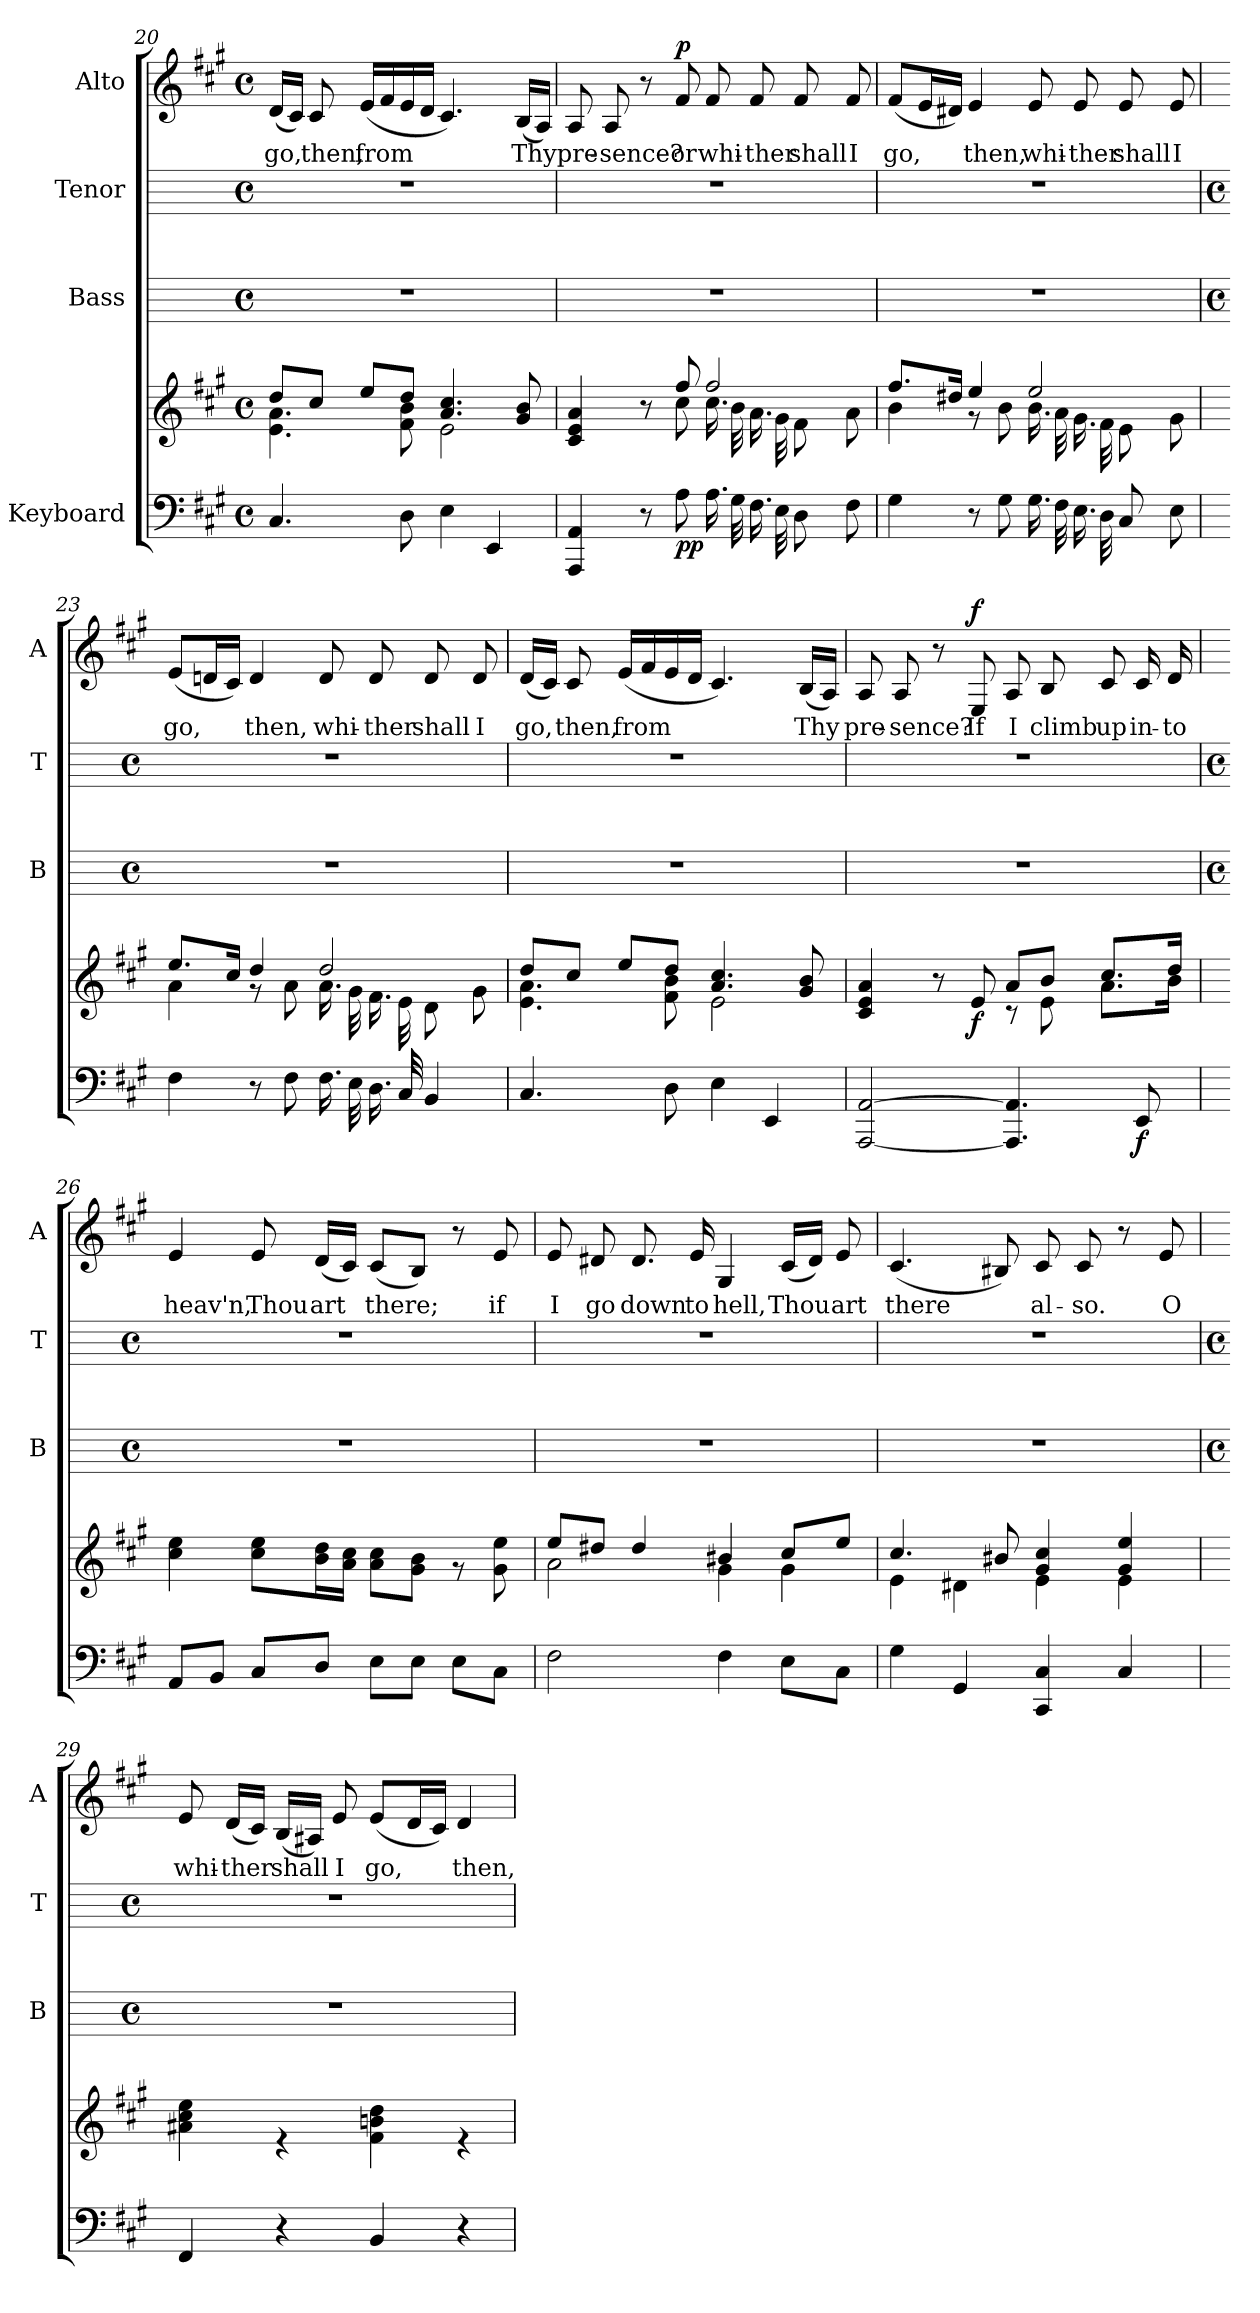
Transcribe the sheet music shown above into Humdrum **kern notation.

**kern	**kern	**dynam	**kern	**kern	**kern	**text	**dynam
*part4	*part4	*part4	*part3	*part2	*part1	*part1	*part1
*staff5	*staff4	*staff4/5	*staff3	*staff2	*staff1	*staff1	*staff1
*I"Keyboard	*	*	*I"Bass	*I"Tenor	*I"Alto	*	*
*	*	*	*I'B	*I'T	*I'A	*	*
!!LO:LB:g=z
*clefF4	*clefG2	*	*	*	*clefG2	*	*
*k[f#c#g#]	*k[f#c#g#]	*	*	*	*k[f#c#g#]	*	*
*A:	*A:	*	*	*	*A:	*	*
*M4/4	*M4/4	*	*M4/4	*M4/4	*M4/4	*	*
*met(c)	*met(c)	*	*met(c)	*met(c)	*met(c)	*	*
=20	=20	=20	=20	=20	=20	=20	=20
*	*^	*	*	*	*	*	*
!	!	!	!	!	!	!	!LO:LY:b	!
4.C#	8dd/L	4.e\ 4.a\	.	1r	1r	(<16dLL	go,	.
.	.	.	.	.	.	16c#JJ)	.	.
!	!	!	!	!	!	!	!LO:LY:b	!
.	8cc#/J	.	.	.	.	8c#	then,	.
!	!	!	!	!	!	!	!LO:LY:b	!
.	8ee/L	.	.	.	.	(<16eLL	from	.
.	.	.	.	.	.	16f#	.	.
8D	8dd/J	8f#\ 8b\	.	.	.	16e	.	.
.	.	.	.	.	.	16dJJ	.	.
4E	4.a/ 4.cc#/	2e\	.	.	.	4.c#)	.	.
4EE	.	.	.	.	.	.	.	.
!	!	!	!	!	!	!	!LO:LY:b	!
.	8g#/ 8b/	.	.	.	.	(<16BLL	Thy	.
.	.	.	.	.	.	16AJJ)	.	.
=21	=21	=21	=21	=21	=21	=21	=21	=21
!	!	!	!	!	!	!	!LO:LY:b	!
4AAA 4AA	4c#/ 4e/ 4a/	4ryy	.	1r	1r	8A	pre-	.
!	!	!	!	!	!	!	!LO:LY:b	!
.	.	.	.	.	.	8A	-sence?	.
8r	8r	8ryy	.	.	.	8r	.	.
!	!	!	!LO:DY:b=2	!	!	!	!LO:LY:b	!
!	!	!	!LO:DY:n=1:b	!	!	!	!	!LO:DY:b
8A	8ff#/	8cc#\	p p	.	.	8f#	or	p
!	!	!	!	!	!	!	!LO:LY:b	!
16.ALL	2ff#/	16.cc#\LL	.	.	.	8f#	whi-	.
32G#L	.	32b\L	.	.	.	.	.	.
!	!	!	!	!	!	!	!LO:LY:b	!
16.F#	.	16.a\	.	.	.	8f#	-ther	.
32EJJ	.	32g#\JJ	.	.	.	.	.	.
!	!	!	!	!	!	!	!LO:LY:b	!
8DL	.	8f#\L	.	.	.	8f#	shall	.
!	!	!	!	!	!	!	!LO:LY:b	!
8F#J	.	8a\J	.	.	.	8f#	I	.
=22	=22	=22	=22	=22	=22	=22	=22	=22
!	!	!	!	!	!	!	!LO:LY:b	!
4G#	8.ff#/L	4b\	.	1r	1r	(<8f#L	go,	.
.	.	.	.	.	.	16eL	.	.
.	16dd#X/J	.	.	.	.	16d#XJJ)	.	.
!	!	!	!	!	!	!	!LO:LY:b	!
8r	4ee/	8r	.	.	.	4e	then,	.
8G#	.	8b\	.	.	.	.	.	.
!	!	!	!	!	!	!	!LO:LY:b	!
16.G#LL	2ee/	16.b\LL	.	.	.	8e	whi-	.
32F#L	.	32a\L	.	.	.	.	.	.
!	!	!	!	!	!	!	!LO:LY:b	!
16.E	.	16.g#\	.	.	.	8e	-ther	.
32DJJ	.	32f#\JJ	.	.	.	.	.	.
!	!	!	!	!	!	!	!LO:LY:b	!
8C#L	.	8e\L	.	.	.	8e	shall	.
!	!	!	!	!	!	!	!LO:LY:b	!
8EJ	.	8g#\J	.	.	.	8e	I	.
!!LO:LB:g=z
=23	=23	=23	=23	=23	=23	=23	=23	=23
*	*	*	*	*M4/4	*M4/4	*	*	*
*	*	*	*	*met(c)	*met(c)	*	*	*
!	!	!	!	!	!	!	!LO:LY:b	!
4F#	8.ee/L	4a\	.	1r	1r	(<8eL	go,	.
.	.	.	.	.	.	16dnL	.	.
.	16cc#/J	.	.	.	.	16c#JJ)	.	.
!	!	!	!	!	!	!	!LO:LY:b	!
8r	4dd/	8r	.	.	.	4d	then,	.
8F#	.	8a\	.	.	.	.	.	.
!	!	!	!	!	!	!	!LO:LY:b	!
16.F#LL	2dd/	16.a\LL	.	.	.	8d	whi-	.
32EL	.	32g#\L	.	.	.	.	.	.
!	!	!	!	!	!	!	!LO:LY:b	!
16.D	.	16.f#\	.	.	.	8d	-ther	.
32C#JJ	.	32e\JJ	.	.	.	.	.	.
!	!	!	!	!	!	!	!LO:LY:b	!
4BB	.	8d\L	.	.	.	8d	shall	.
!	!	!	!	!	!	!	!LO:LY:b	!
.	.	8g#\J	.	.	.	8d	I	.
=24	=24	=24	=24	=24	=24	=24	=24	=24
!	!	!	!	!	!	!	!LO:LY:b	!
4.C#	8dd/L	4.e\ 4.a\	.	1r	1r	(<16dLL	go,	.
.	.	.	.	.	.	16c#JJ)	.	.
!	!	!	!	!	!	!	!LO:LY:b	!
.	8cc#/J	.	.	.	.	8c#	then,	.
!	!	!	!	!	!	!	!LO:LY:b	!
.	8ee/L	.	.	.	.	(<16eLL	from	.
.	.	.	.	.	.	16f#	.	.
8D	8dd/J	8f#\ 8b\	.	.	.	16e	.	.
.	.	.	.	.	.	16dJJ	.	.
4E	4.a/ 4.cc#/	2e\	.	.	.	4.c#)	.	.
4EE	.	.	.	.	.	.	.	.
!	!	!	!	!	!	!	!LO:LY:b	!
.	8g#/ 8b/	.	.	.	.	(<16BLL	Thy	.
.	.	.	.	.	.	16AJJ)	.	.
=25	=25	=25	=25	=25	=25	=25	=25	=25
!	!	!	!	!	!	!	!LO:LY:b	!
[2AAA [2AA	4c#/ 4e/ 4a/	2ryy	.	1r	1r	8A	pre-	.
!	!	!	!	!	!	!	!LO:LY:b	!
.	.	.	.	.	.	8A	-sence?	.
.	8r	.	.	.	.	8r	.	.
!	!	!	!LO:DY:b	!	!	!	!LO:LY:b	!LO:DY:b
.	8e/	.	f	.	.	8E	If	f
!	!	!	!	!	!	!	!LO:LY:b	!
4.AAA] 4.AA]	8a/L	8r	.	.	.	8A	I	.
!	!	!	!	!	!	!	!LO:LY:b	!
.	8b/J	8e\	.	.	.	8B	climb	.
!	!	!	!	!	!	!	!LO:LY:b	!
.	8.cc#/L	8.a\L	.	.	.	8c#	up	.
!	!	!	!LO:DY:b=2	!	!	!	!LO:LY:b	!
8EE	.	.	f	.	.	16c#	in-	.
!	!	!	!	!	!	!	!LO:LY:b	!
.	16dd/J	16b\J	.	.	.	16d	-to	.
!!LO:LB:g=z
=26	=26	=26	=26	=26	=26	=26	=26	=26
*	*	*	*	*M4/4	*M4/4	*	*	*
*	*	*	*	*met(c)	*met(c)	*	*	*
!	!	!	!	!	!	!	!LO:LY:b	!
8AAL	1ryy	4cc#\ 4ee\	.	1r	1r	4e	heav'n,	.
8BBJ	.	.	.	.	.	.	.	.
!	!	!	!	!	!	!	!LO:LY:b	!
8C#L	.	8cc#\ 8ee\L	.	.	.	8e	Thou	.
!	!	!	!	!	!	!	!LO:LY:b	!
8DJ	.	16b\ 16dd\L	.	.	.	(<16dLL	art	.
.	.	16a\ 16cc#\JJ	.	.	.	16c#JJ)	.	.
!	!	!	!	!	!	!	!LO:LY:b	!
8EL	.	8a\ 8cc#\L	.	.	.	(<8c#L	there;	.
8EJ	.	8g#\ 8b\J	.	.	.	8BJ)	.	.
8EL	.	8r	.	.	.	8r	.	.
!	!	!	!	!	!	!	!LO:LY:b	!
8C#J	.	8g#\ 8ee\	.	.	.	8e	if	.
=27	=27	=27	=27	=27	=27	=27	=27	=27
!	!	!	!	!	!	!	!LO:LY:b	!
2F#	8ee/L	2a\	.	1r	1r	8e	I	.
!	!	!	!	!	!	!	!LO:LY:b	!
.	8dd#X/J	.	.	.	.	8d#X	go	.
!	!	!	!	!	!	!	!LO:LY:b	!
.	4dd#/	.	.	.	.	8.d#	down	.
!	!	!	!	!	!	!	!LO:LY:b	!
.	.	.	.	.	.	16e	to	.
!	!	!	!	!	!	!	!LO:LY:b	!
4F#	4b#X/	4g#\	.	.	.	4G#	hell,	.
!	!	!	!	!	!	!	!LO:LY:b	!
8EL	8cc#/L	4g#\	.	.	.	(<16c#LL	Thou	.
.	.	.	.	.	.	16d#JJ)	.	.
!	!	!	!	!	!	!	!LO:LY:b	!
8C#J	8ee/J	.	.	.	.	8e	art	.
=28	=28	=28	=28	=28	=28	=28	=28	=28
!	!	!	!	!	!	!	!LO:LY:b	!
4G#	4.cc#/	4e\	.	1r	1r	(<4.c#	there	.
4GG#	.	4d#\	.	.	.	.	.	.
.	8b#X/	.	.	.	.	8B#X)	.	.
!	!	!	!	!	!	!	!LO:LY:b	!
4CC# 4C#	4g#/ 4cc#/	4e\	.	.	.	8c#	al-	.
!	!	!	!	!	!	!	!LO:LY:b	!
.	.	.	.	.	.	8c#	-so.	.
4C#	4g#/ 4ee/	4e\	.	.	.	8r	.	.
!	!	!	!	!	!	!	!LO:LY:b	!
.	.	.	.	.	.	8e	O	.
!!LO:LB:g=z
=29	=29	=29	=29	=29	=29	=29	=29	=29
*	*	*	*	*M4/4	*M4/4	*	*	*
*	*	*	*	*met(c)	*met(c)	*	*	*
!	!	!	!	!	!	!	!LO:LY:b	!
4FF#	1ryy	4a#X\ 4cc#\ 4ee\	.	1r	1r	8e	whi-	.
!	!	!	!	!	!	!	!LO:LY:b	!
.	.	.	.	.	.	(<16dLL	-ther	.
.	.	.	.	.	.	16c#JJ)	.	.
!	!	!	!	!	!	!	!LO:LY:b	!
4r	.	4r	.	.	.	(<16BLL	shall	.
.	.	.	.	.	.	16A#XJJ)	.	.
!	!	!	!	!	!	!	!LO:LY:b	!
.	.	.	.	.	.	8e	I	.
!	!	!	!	!	!	!	!LO:LY:b	!
4BB	.	4f#\ 4bn\ 4dd\	.	.	.	(<8eL	go,	.
.	.	.	.	.	.	16dL	.	.
.	.	.	.	.	.	16c#JJ)	.	.
!	!	!	!	!	!	!	!LO:LY:b	!
4r	.	4r	.	.	.	4d	then,	.
*	*v	*v	*	*	*	*	*	*
=	=	=	=	=	=	=	=
*-	*-	*-	*-	*-	*-	*-	*-
